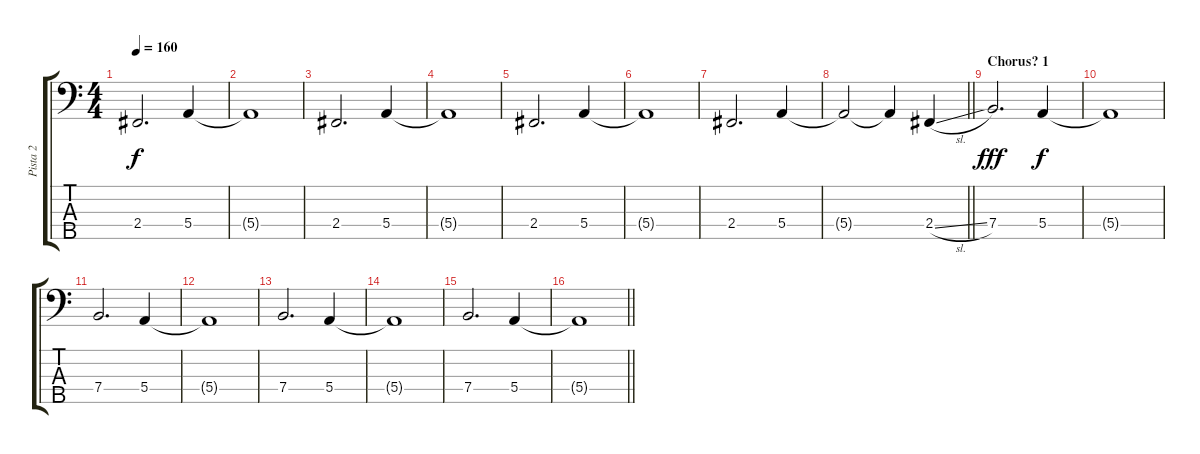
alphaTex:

\track ("Pista 2" "Pista 2") {instrument electricbassfinger}
\staff {score tabs}
\tuning (G2 D2 A1 E1 B0) {hide}
\ts (4 4)
\tempo 160
\clef f4
\ks c
2.4.2{d dy f} 5.4.4 |
5.4{t}.1 |
2.4.2{d} 5.4.4 |
5.4{t}.1 |
2.4.2{d} 5.4.4 |
5.4{t}.1 |
2.4.2{d} 5.4.4 |
\barLineRight lightlight
5.4{t}.2 5.4{t}.4 2.4{sl}.4 |
\section ("" "Chorus? 1")
7.4.2{d dy fff} 5.4.4{dy f} |
5.4{t}.1 |
7.4.2{d} 5.4.4 |
5.4{t}.1 |
7.4.2{d} 5.4.4 |
5.4{t}.1 |
7.4.2{d} 5.4.4 |
\barLineRight lightlight
5.4{t}.1
